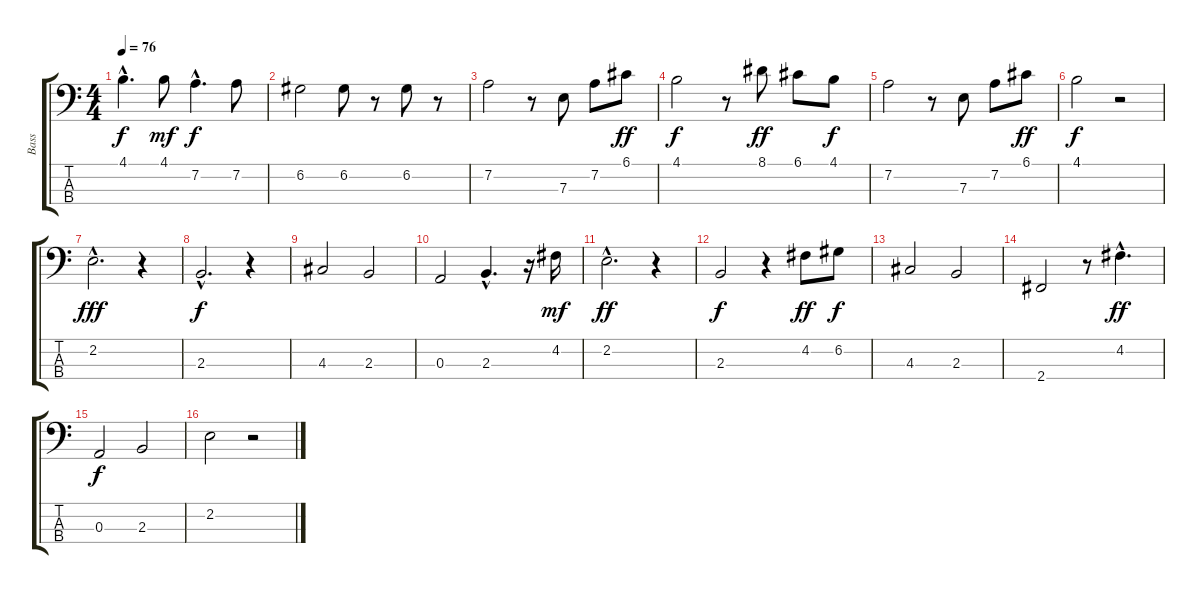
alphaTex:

\track ("Bass" "Bass") {instrument electricbassfinger}
\staff {score tabs}
\tuning (G2 D2 A1 E1) {hide}
\ts (4 4)
\tempo 76
\clef f4
\ks c
4.1{hac}.4{d dy f} 4.1.8{dy mf} 7.2{hac}.4{d dy f} 7.2.8 |
6.2.2 6.2.8 r.8 6.2.8 r.8 |
7.2.2 r.8 7.3.8 7.2.8 6.1.8{dy ff} |
4.1.2{dy f} r.8 8.1.8{dy ff} 6.1.8 4.1.8{dy f} |
7.2.2 r.8 7.3.8 7.2.8 6.1.8{dy ff} |
4.1.2{dy f} r.2 |
2.2{hac}.2{d dy fff} r.4 |
2.3{hac}.2{d dy f} r.4 |
4.3.2 2.3.2 |
0.3.2 2.3{hac}.4{d} r.16 4.2.16{dy mf} |
2.2{hac}.2{d dy ff} r.4 |
2.3.2{dy f} r.4 4.2.8{dy ff} 6.2.8{dy f} |
4.3.2 2.3.2 |
2.4.2 r.8 4.2{hac}.4{d dy ff} |
0.3.2{dy f} 2.3.2 |
2.2.2 r.2
